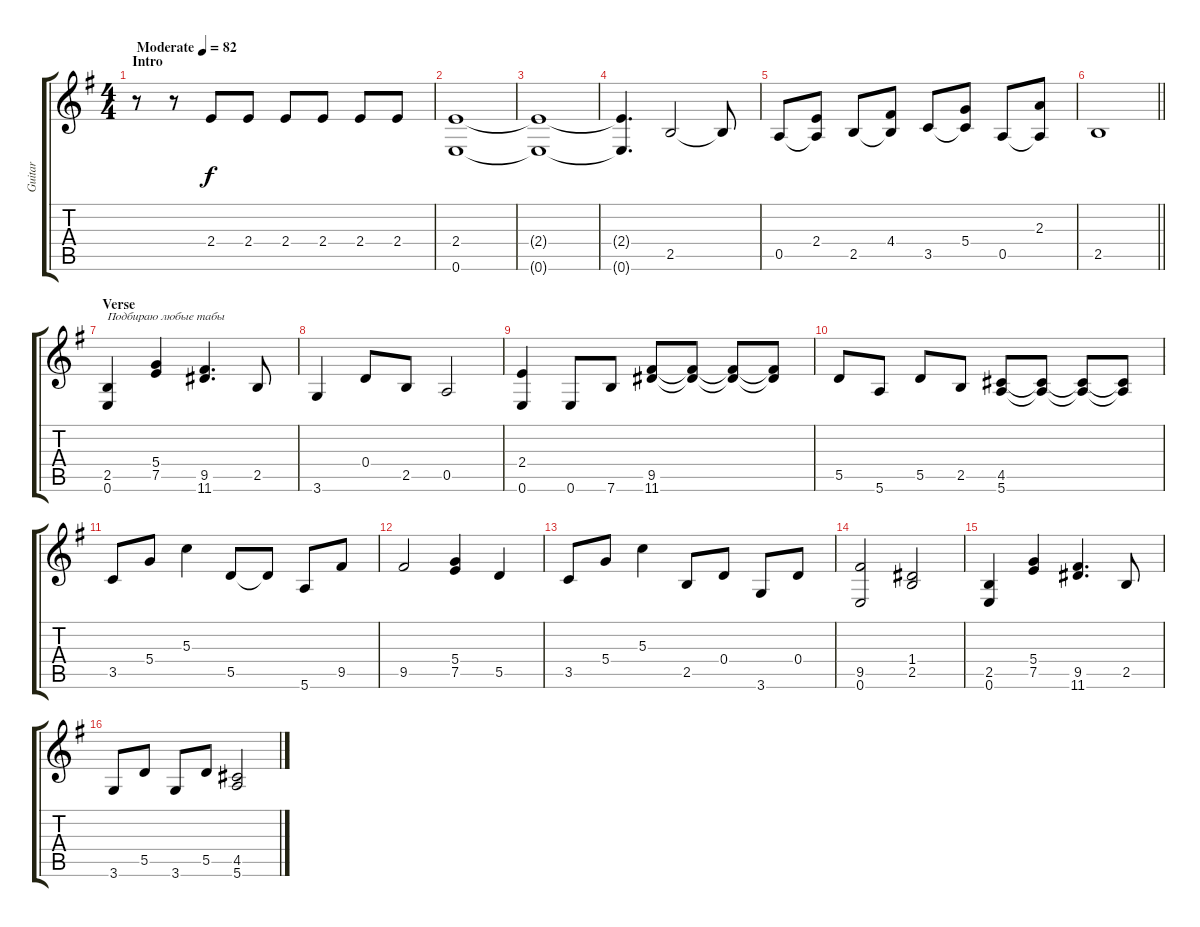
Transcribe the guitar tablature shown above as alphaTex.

\track ("Guitar" "Guitar") {instrument acousticguitarsteel}
\staff {score tabs}
\tuning (E4 B3 G3 D3 A2 E2) {hide}
\ts (4 4)
\section ("" "Intro")
\tempo (82 "Moderate")
\clef g2
\ks eminor
r.8{dy f instrument acousticguitarsteel} r.8 2.4.8 2.4.8 2.4.8 2.4.8 2.4.8 2.4.8 |
(2.4 0.6).1 |
(2.4{t} 0.6{t}).1 |
(2.4{t} 0.6{t}).4{d} 2.5.2 2.5{t}.8 |
0.5.8 (2.4 0.5{t}).8 2.5.8 (4.4 2.5{t}).8 3.5.8 (5.4 3.5{t}).8 0.5.8 (2.3 0.5{t}).8 |
\barLineRight lightlight
2.5.1 |
\section ("" "Verse")
(2.5 0.6).4{txt "Подбираю любые табы"} (5.4 7.5).4 (9.5 11.6).4{d} 2.5.8 |
3.6.4 0.4.8 2.5.8 0.5.2 |
(2.4 0.6).4 0.6.8 7.6.8 (9.5 11.6).8 (9.5{t} 11.6{t}).8 (9.5{t} 11.6{t}).8 (9.5{t} 11.6{t}).8 |
5.5.8 5.6.8 5.5.8 2.5.8 (4.5 5.6).8 (4.5{t} 5.6{t}).8 (4.5{t} 5.6{t}).8 (4.5{t} 5.6{t}).8 |
3.5.8 5.4.8 5.3.4 5.5.8 5.5{t}.8 5.6.8 9.5.8 |
9.5.2 (5.4 7.5).4 5.5.4 |
3.5.8 5.4.8 5.3.4 2.5.8 0.4.8 3.6.8 0.4.8 |
(9.5 0.6).2 (1.4 2.5).2 |
(2.5 0.6).4 (5.4 7.5).4 (9.5 11.6).4{d} 2.5.8 |
3.6.8 5.5.8 3.6.8 5.5.8 (4.5 5.6).2
